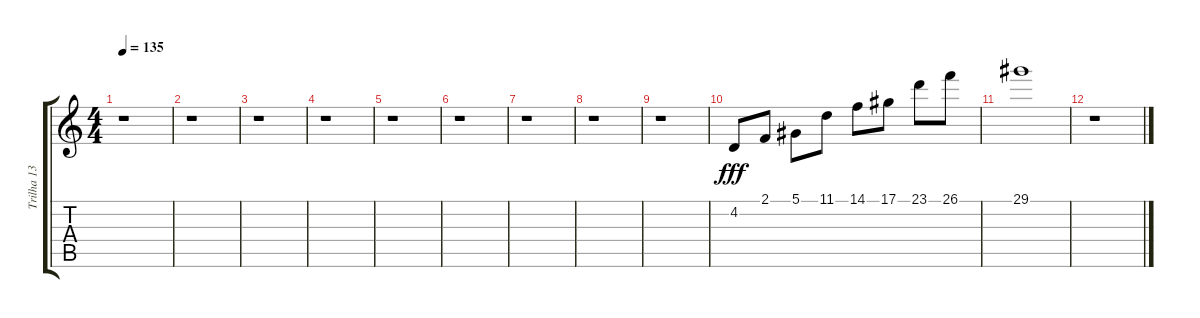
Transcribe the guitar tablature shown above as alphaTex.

\track ("Trilha 13" "Trilha 13") {instrument harpsichord}
\staff {score tabs}
\tuning (Eb4 Bb3 Gb3 Db3 Ab2 Eb2) {hide}
\ts (4 4)
\tempo 135
\clef g2
\ks c
r.1{dy fff} |
r.1 |
r.1 |
r.1 |
r.1 |
r.1 |
r.1 |
r.1 |
r.1 |
4.2.8{instrument churchorgan} 2.1.8 5.1.8 11.1.8 14.1.8 17.1.8 23.1.8 26.1.8 |
29.1.1{instrument churchorgan} |
r.1
